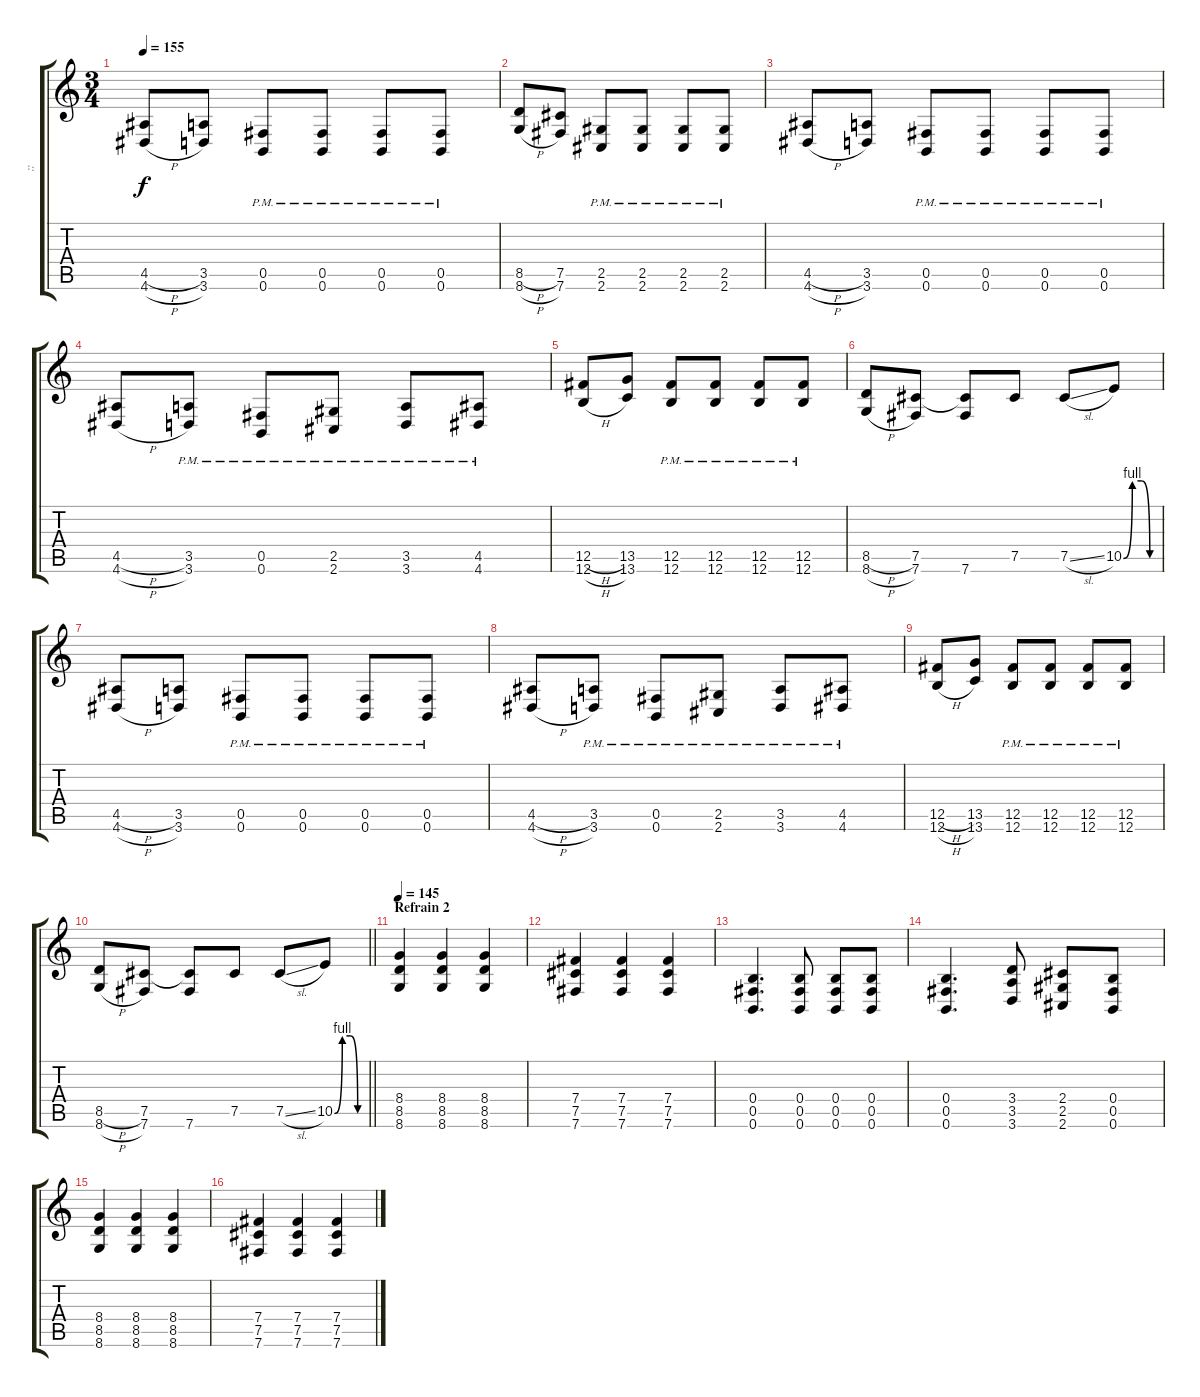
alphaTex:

\track ("        :: James Root #4 ::" "        ::") {instrument distortionguitar}
\staff {score tabs}
\tuning (Db4 Ab3 E3 B2 Gb2 B1) {hide}
\ts (3 4)
\tempo 155
\clef g2
\ks c
(4.5{h} 4.6{h}).8{dy f} (3.5 3.6).8 (0.5{pm} 0.6).8 (0.5{pm} 0.6).8 (0.5{pm} 0.6).8 (0.5{pm} 0.6).8 |
(8.5{h} 8.6{h}).8 (7.5 7.6).8 (2.5{pm} 2.6).8 (2.5{pm} 2.6).8 (2.5{pm} 2.6).8 (2.5{pm} 2.6).8 |
(4.5{h} 4.6{h}).8 (3.5 3.6).8 (0.5{pm} 0.6).8 (0.5{pm} 0.6).8 (0.5{pm} 0.6).8 (0.5{pm} 0.6).8 |
(4.5{h} 4.6{h}).8 (3.5{pm} 3.6).8 (0.5{pm} 0.6).8 (2.5{pm} 2.6).8 (3.5{pm} 3.6).8 (4.5{pm} 4.6).8 |
(12.5{h} 12.6{h}).8 (13.5 13.6).8 (12.5{pm} 12.6).8 (12.5{pm} 12.6).8 (12.5{pm} 12.6).8 (12.5{pm} 12.6).8 |
(8.5{h} 8.6{h}).8 (7.5 7.6).8 (7.5{t} 7.6).8 7.5.8 7.5{sl}.8 10.5{be (custom 0 0 15 4 30 4 45 0 60 0)}.8 |
(4.5{h} 4.6{h}).8 (3.5 3.6).8 (0.5{pm} 0.6).8 (0.5{pm} 0.6).8 (0.5{pm} 0.6).8 (0.5{pm} 0.6).8 |
(4.5{h} 4.6{h}).8 (3.5{pm} 3.6).8 (0.5{pm} 0.6).8 (2.5{pm} 2.6).8 (3.5{pm} 3.6).8 (4.5{pm} 4.6).8 |
(12.5{h} 12.6{h}).8 (13.5 13.6).8 (12.5{pm} 12.6).8 (12.5{pm} 12.6).8 (12.5{pm} 12.6).8 (12.5{pm} 12.6).8 |
\barLineRight lightlight
(8.5{h} 8.6{h}).8 (7.5 7.6).8 (7.5{t} 7.6).8 7.5.8 7.5{sl}.8 10.5{be (custom 0 0 15 4 30 4 45 0 60 0)}.8 |
\section ("" "Refrain 2")
\tempo 145
(8.4 8.5 8.6).4{balance 8} (8.4 8.5 8.6).4 (8.4 8.5 8.6).4 |
(7.4 7.5 7.6).4 (7.4 7.5 7.6).4 (7.4 7.5 7.6).4 |
(0.4 0.5 0.6).4{d} (0.4 0.5 0.6).8 (0.4 0.5 0.6).8 (0.4 0.5 0.6).8 |
(0.4 0.5 0.6).4{d} (3.4 3.5 3.6).8 (2.4 2.5 2.6).8 (0.4 0.5 0.6).8 |
(8.4 8.5 8.6).4 (8.4 8.5 8.6).4 (8.4 8.5 8.6).4 |
(7.4 7.5 7.6).4 (7.4 7.5 7.6).4 (7.4 7.5 7.6).4
